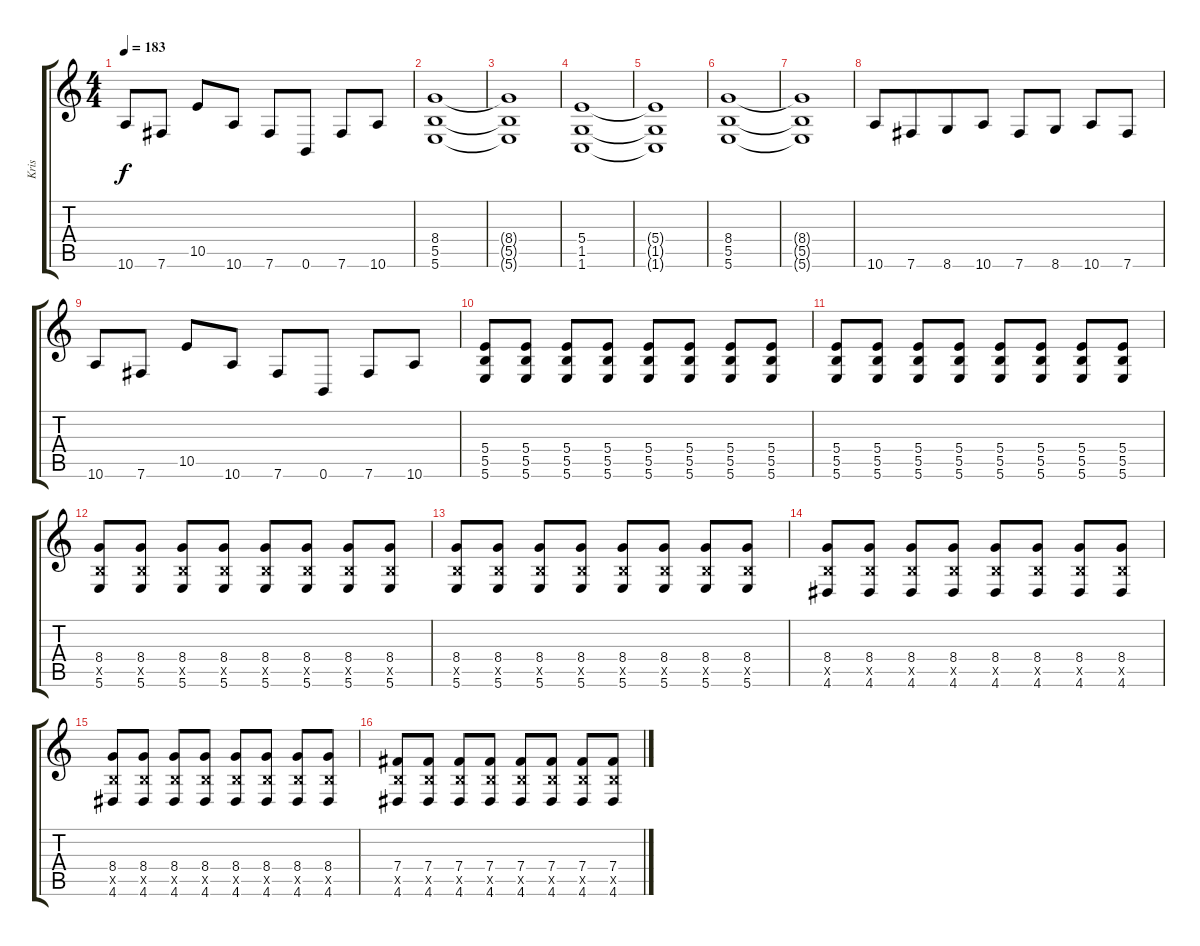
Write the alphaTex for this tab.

\track ("Kris" "Kris") {instrument distortionguitar}
\staff {score tabs}
\tuning (Db4 Ab3 E3 B2 Gb2 B1) {hide}
\ts (4 4)
\tempo 183
\clef g2
\ks c
10.6.8{dy f} 7.6.8 10.5.8{beam merge} 10.6.8 7.6.8 0.6.8 7.6.8{beam merge} 10.6.8 |
(8.4 5.5 5.6).1 |
(8.4{t} 5.5{t} 5.6{t}).1 |
(5.4 1.5 1.6).1 |
(5.4{t} 1.5{t} 1.6{t}).1 |
(8.4 5.5 5.6).1 |
(8.4{t} 5.5{t} 5.6{t}).1 |
10.6.8 7.6.8{beam merge} 8.6.8{beam merge} 10.6.8 7.6.8{beam merge} 8.6.8 10.6.8 7.6.8 |
10.6.8 7.6.8 10.5.8{beam merge} 10.6.8 7.6.8 0.6.8 7.6.8{beam merge} 10.6.8 |
(5.4 5.5 5.6).8 (5.4 5.5 5.6).8 (5.4 5.5 5.6).8 (5.4 5.5 5.6).8 (5.4 5.5 5.6).8 (5.4 5.5 5.6).8 (5.4 5.5 5.6).8 (5.4 5.5 5.6).8 |
(5.4 5.5 5.6).8 (5.4 5.5 5.6).8 (5.4 5.5 5.6).8 (5.4 5.5 5.6).8 (5.4 5.5 5.6).8 (5.4 5.5 5.6).8 (5.4 5.5 5.6).8 (5.4 5.5 5.6).8 |
(8.4 5.5{x} 5.6).8 (8.4 5.5{x} 5.6).8 (8.4 5.5{x} 5.6).8 (8.4 5.5{x} 5.6).8 (8.4 5.5{x} 5.6).8 (8.4 5.5{x} 5.6).8 (8.4 5.5{x} 5.6).8 (8.4 5.5{x} 5.6).8 |
(8.4 5.5{x} 5.6).8 (8.4 5.5{x} 5.6).8 (8.4 5.5{x} 5.6).8 (8.4 5.5{x} 5.6).8 (8.4 5.5{x} 5.6).8 (8.4 5.5{x} 5.6).8 (8.4 5.5{x} 5.6).8 (8.4 5.5{x} 5.6).8 |
(8.4 5.5{x} 4.6).8 (8.4 5.5{x} 4.6).8 (8.4 5.5{x} 4.6).8 (8.4 5.5{x} 4.6).8 (8.4 5.5{x} 4.6).8 (8.4 5.5{x} 4.6).8 (8.4 5.5{x} 4.6).8 (8.4 5.5{x} 4.6).8 |
(8.4 5.5{x} 4.6).8 (8.4 5.5{x} 4.6).8 (8.4 5.5{x} 4.6).8 (8.4 5.5{x} 4.6).8 (8.4 5.5{x} 4.6).8 (8.4 5.5{x} 4.6).8 (8.4 5.5{x} 4.6).8 (8.4 5.5{x} 4.6).8 |
(7.4 5.5{x} 4.6).8 (7.4 5.5{x} 4.6).8 (7.4 5.5{x} 4.6).8 (7.4 5.5{x} 4.6).8 (7.4 5.5{x} 4.6).8 (7.4 5.5{x} 4.6).8 (7.4 5.5{x} 4.6).8 (7.4 5.5{x} 4.6).8
